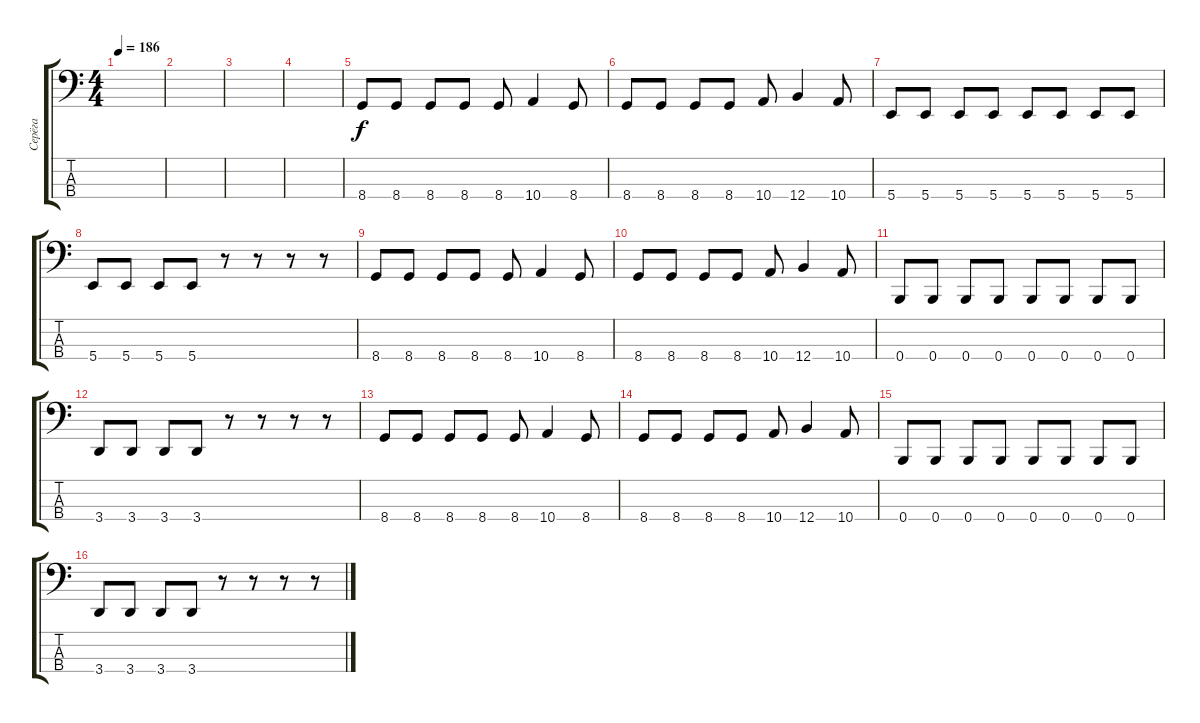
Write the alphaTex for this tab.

\track ("Серёга" "Серёга") {instrument electricbasspick}
\staff {score tabs}
\tuning (E2 B1 Gb1 B0) {hide}
\ts (4 4)
\tempo 186
\clef f4
\ks c
|
|
|
|
8.4.8 8.4.8 8.4.8 8.4.8 8.4.8 10.4.4 8.4.8 |
8.4.8 8.4.8 8.4.8 8.4.8 10.4.8 12.4.4 10.4.8 |
5.4.8 5.4.8 5.4.8 5.4.8 5.4.8 5.4.8 5.4.8 5.4.8 |
5.4.8 5.4.8 5.4.8 5.4.8 r.8 r.8 r.8 r.8 |
8.4.8 8.4.8 8.4.8 8.4.8 8.4.8 10.4.4 8.4.8 |
8.4.8 8.4.8 8.4.8 8.4.8 10.4.8 12.4.4 10.4.8 |
0.4.8 0.4.8 0.4.8 0.4.8 0.4.8 0.4.8 0.4.8 0.4.8 |
3.4.8 3.4.8 3.4.8 3.4.8 r.8 r.8 r.8 r.8 |
8.4.8 8.4.8 8.4.8 8.4.8 8.4.8 10.4.4 8.4.8 |
8.4.8 8.4.8 8.4.8 8.4.8 10.4.8 12.4.4 10.4.8 |
0.4.8 0.4.8 0.4.8 0.4.8 0.4.8 0.4.8 0.4.8 0.4.8 |
3.4.8 3.4.8 3.4.8 3.4.8 r.8 r.8 r.8 r.8
